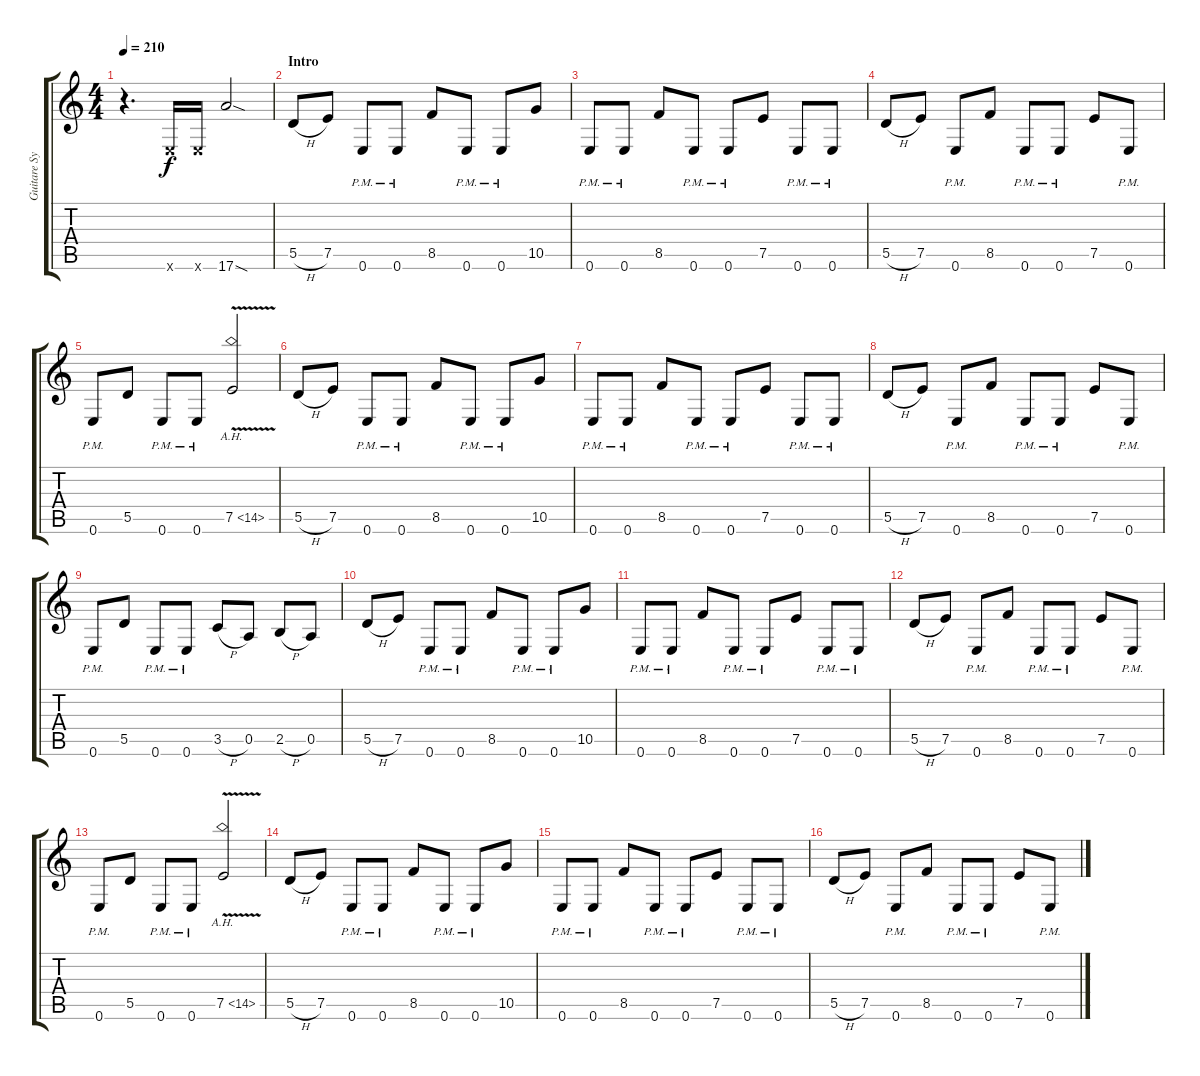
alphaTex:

\track ("Guitare Sylvain" "Guitare Sy") {instrument distortionguitar}
\staff {score tabs}
\tuning (E4 B3 G3 D3 A2 E2) {hide}
\ts (4 4)
\tempo 210
\clef g2
\ks c
r.4{d dy f instrument distortionguitar} 0.6{x}.16 0.6{x}.16 17.6{sod}.2 |
\section ("" "Intro")
5.5{h}.8 7.5.8 0.6{pm}.8 0.6{pm}.8 8.5.8 0.6{pm}.8 0.6{pm}.8 10.5.8 |
0.6{pm}.8 0.6{pm}.8 8.5.8 0.6{pm}.8 0.6{pm}.8 7.5.8 0.6{pm}.8 0.6{pm}.8 |
5.5{h}.8 7.5.8 0.6{pm}.8 8.5.8 0.6{pm}.8 0.6{pm}.8 7.5.8 0.6{pm}.8 |
0.6{pm}.8 5.5.8 0.6{pm}.8 0.6{pm}.8 7.5{ah 7 v}.2 |
5.5{h}.8 7.5.8 0.6{pm}.8 0.6{pm}.8 8.5.8 0.6{pm}.8 0.6{pm}.8 10.5.8 |
0.6{pm}.8 0.6{pm}.8 8.5.8 0.6{pm}.8 0.6{pm}.8 7.5.8 0.6{pm}.8 0.6{pm}.8 |
5.5{h}.8 7.5.8 0.6{pm}.8 8.5.8 0.6{pm}.8 0.6{pm}.8 7.5.8 0.6{pm}.8 |
0.6{pm}.8 5.5.8 0.6{pm}.8 0.6{pm}.8 3.5{h}.8 0.5.8 2.5{h}.8 0.5.8 |
5.5{h}.8 7.5.8 0.6{pm}.8 0.6{pm}.8 8.5.8 0.6{pm}.8 0.6{pm}.8 10.5.8 |
0.6{pm}.8 0.6{pm}.8 8.5.8 0.6{pm}.8 0.6{pm}.8 7.5.8 0.6{pm}.8 0.6{pm}.8 |
5.5{h}.8 7.5.8 0.6{pm}.8 8.5.8 0.6{pm}.8 0.6{pm}.8 7.5.8 0.6{pm}.8 |
0.6{pm}.8 5.5.8 0.6{pm}.8 0.6{pm}.8 7.5{ah 7 v}.2 |
5.5{h}.8 7.5.8 0.6{pm}.8 0.6{pm}.8 8.5.8 0.6{pm}.8 0.6{pm}.8 10.5.8 |
0.6{pm}.8 0.6{pm}.8 8.5.8 0.6{pm}.8 0.6{pm}.8 7.5.8 0.6{pm}.8 0.6{pm}.8 |
5.5{h}.8 7.5.8 0.6{pm}.8 8.5.8 0.6{pm}.8 0.6{pm}.8 7.5.8 0.6{pm}.8
